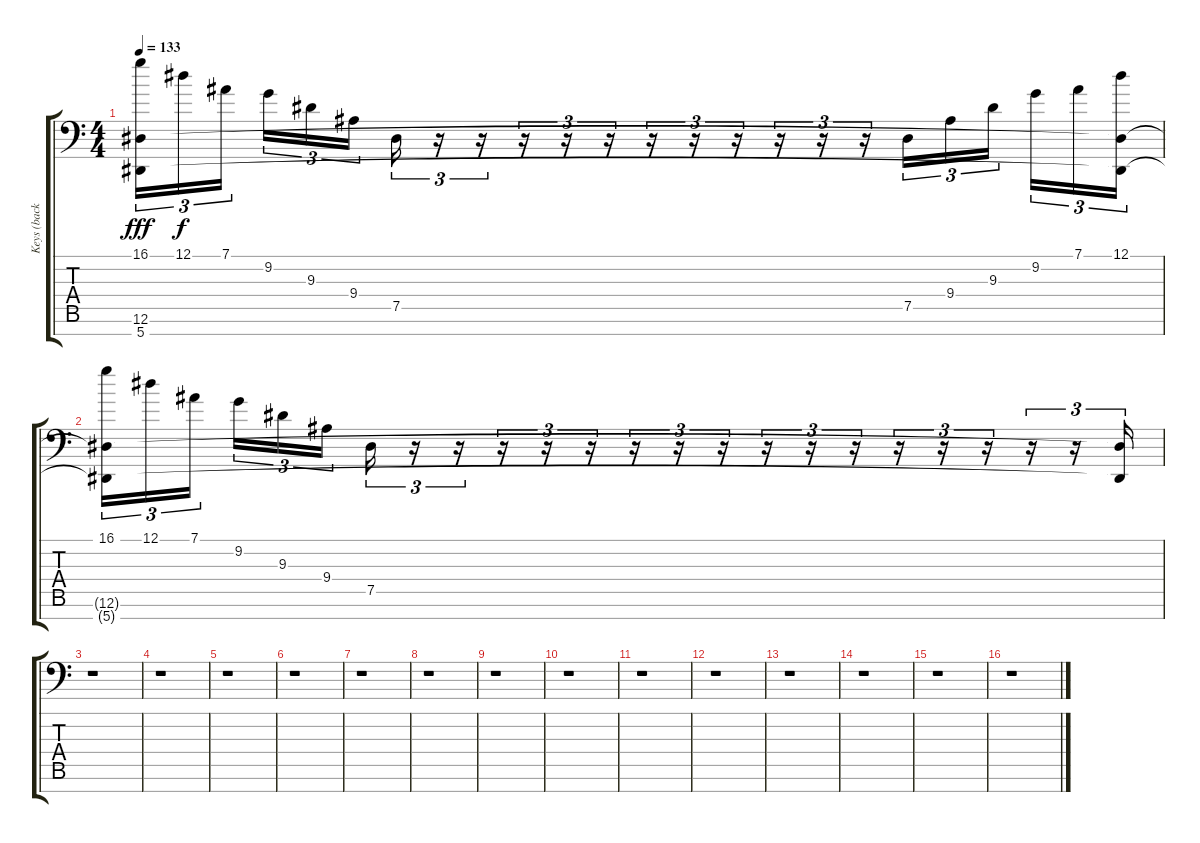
\track ("Keys (backup)" "Keys (back") {instrument synthstrings1}
\staff {score tabs}
\tuning (Eb4 Bb3 Gb3 Db3 Ab2 Eb2 Bb1) {hide}
\ts (4 4)
\tempo 133
\clef f4
\ks c
(16.1 12.6 5.7).16{tu (3 2) dy fff} 12.1.16{tu (3 2) dy f} 7.1.16{tu (3 2)} 9.2.16{tu (3 2)} 9.3.16{tu (3 2)} 9.4.16{tu (3 2)} 7.5.16{tu (3 2)} r.16{tu (3 2)} r.16{tu (3 2)} r.16{tu (3 2)} r.16{tu (3 2)} r.16{tu (3 2)} r.16{tu (3 2)} r.16{tu (3 2)} r.16{tu (3 2)} r.16{tu (3 2)} r.16{tu (3 2)} r.16{tu (3 2)} 7.5.16{tu (3 2)} 9.4.16{tu (3 2)} 9.3.16{tu (3 2)} 9.2.16{tu (3 2)} 7.1.16{tu (3 2)} (12.1 12.6{t} 5.7{t}).16{tu (3 2)} |
(16.1 12.6{t} 5.7{t}).16{tu (3 2)} 12.1.16{tu (3 2)} 7.1.16{tu (3 2)} 9.2.16{tu (3 2)} 9.3.16{tu (3 2)} 9.4.16{tu (3 2)} 7.5.16{tu (3 2)} r.16{tu (3 2)} r.16{tu (3 2)} r.16{tu (3 2)} r.16{tu (3 2)} r.16{tu (3 2)} r.16{tu (3 2)} r.16{tu (3 2)} r.16{tu (3 2)} r.16{tu (3 2)} r.16{tu (3 2)} r.16{tu (3 2)} r.16{tu (3 2)} r.16{tu (3 2)} r.16{tu (3 2)} r.16{tu (3 2)} r.16{tu (3 2)} (12.6{t} 5.7{t}).16{tu (3 2)} |
r.1 |
r.1 |
r.1 |
r.1 |
r.1 |
r.1 |
r.1 |
r.1 |
r.1 |
r.1 |
r.1 |
r.1 |
r.1 |
r.1
